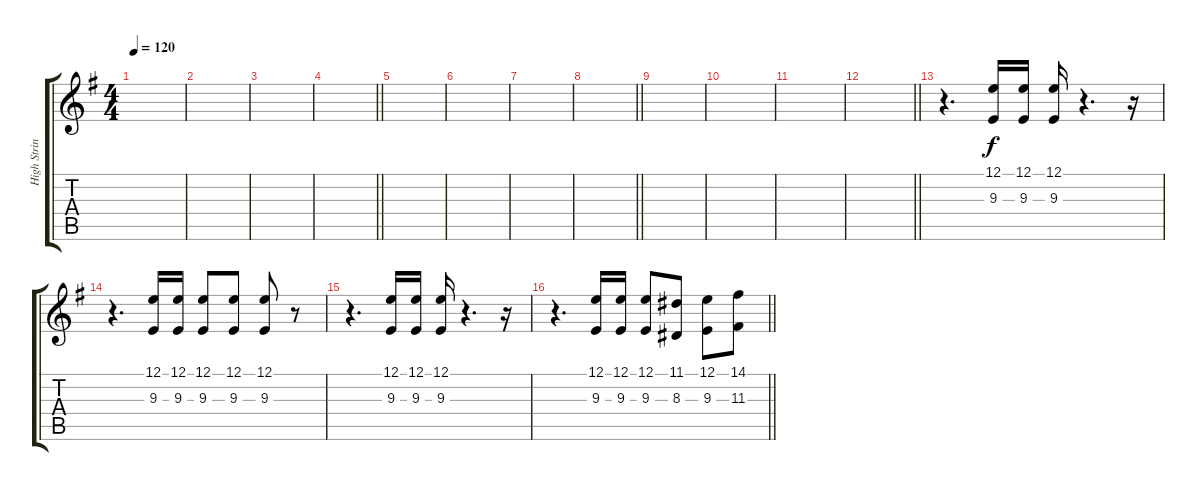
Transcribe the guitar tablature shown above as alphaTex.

\track ("High Strings Standard" "High Strin") {instrument stringensemble1}
\staff {score tabs}
\tuning (E4 B3 G3 D3 A2 E2) {hide}
\ts (4 4)
\tempo 120
\clef g2
\ks eminor
|
|
|
\barLineRight lightlight
|
\section ("" "")
|
|
|
\barLineRight lightlight
|
|
|
|
\barLineRight lightlight
|
r.4{d} (12.1 9.3).16 (12.1 9.3).16 (12.1 9.3).16 r.4{d} r.16 |
r.4{d} (12.1 9.3).16 (12.1 9.3).16 (12.1 9.3).8 (12.1 9.3).8 (12.1 9.3).8 r.8 |
r.4{d} (12.1 9.3).16 (12.1 9.3).16 (12.1 9.3).16 r.4{d} r.16 |
\barLineRight lightlight
r.4{d} (12.1 9.3).16 (12.1 9.3).16 (12.1 9.3).8 (11.1 8.3).8 (12.1 9.3).8 (14.1 11.3).8
